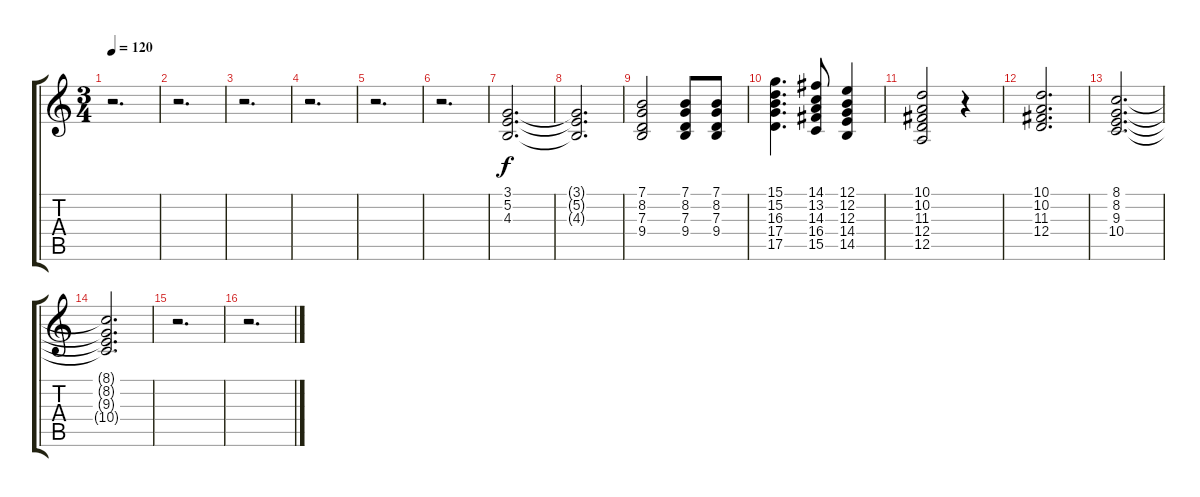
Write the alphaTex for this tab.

\track "" {instrument choiraahs}
\staff {score tabs}
\tuning (E4 B3 G3 D3 A2 E2) {hide}
\ts (3 4)
\tempo 120
\clef g2
\ks c
r.2{d dy f} |
r.2{d} |
r.2{d} |
r.2{d} |
r.2{d} |
r.2{d} |
(3.1 5.2 4.3).2{d} |
(3.1{t} 5.2{t} 4.3{t}).2{d} |
(7.1 8.2 7.3 9.4).2 (7.1 8.2 7.3 9.4).8 (7.1 8.2 7.3 9.4).8 |
(15.1 15.2 16.3 17.4 17.5).4{d} (14.1 13.2 14.3 16.4 15.5).8 (12.1 12.2 12.3 14.4 14.5).4 |
(10.1 10.2 11.3 12.4 12.5).2 r.4 |
(10.1 10.2 11.3 12.4).2{d} |
(8.1 8.2 9.3 10.4).2{d} |
(8.1{t} 8.2{t} 9.3{t} 10.4{t}).2{d} |
r.2{d} |
r.2{d}
